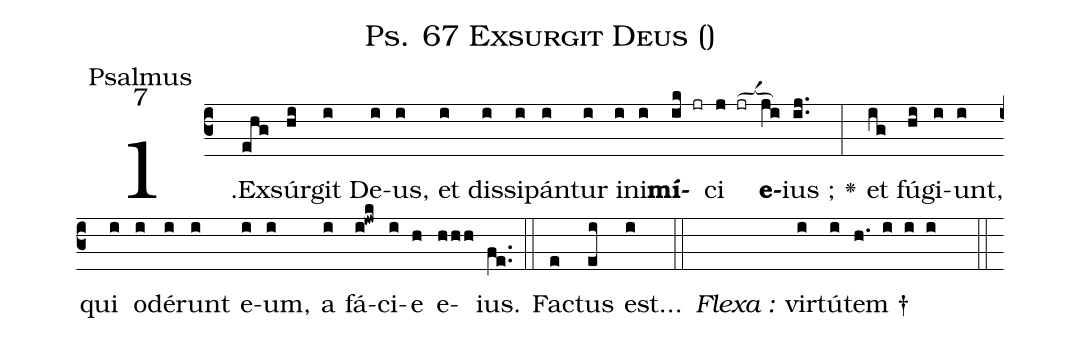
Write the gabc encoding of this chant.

name:Ps. 67 Exsurgit Deus ();
office-part:Psalmus;
mode:7;
%%
(c3)1.() Ex(ehg)súr(hi)git(i) De(i)us,(i) et(i) dis(i)si(i)pán(i)tur(i) in(i)i(i)<b>mí</b>(ik jr)ci(j jr[ocba:1;6mm]) <b>e</b>(ji)ius ;(ij..) <v>\greheightstar</v>(:) et(ig) fú(hi)gi(i)unt,(i) qui(i) o(i)dé(i)runt(i) e(i)um,(i) a(i) fá(i!jwk)ci(i)e(h) e(hhh)ius.(fe..) (::) Fa(e)ctus(ei) est...(i) (::)
<i>Flexa :</i>()  vir(i)tú(i)tem †(h. i i i  ::)
